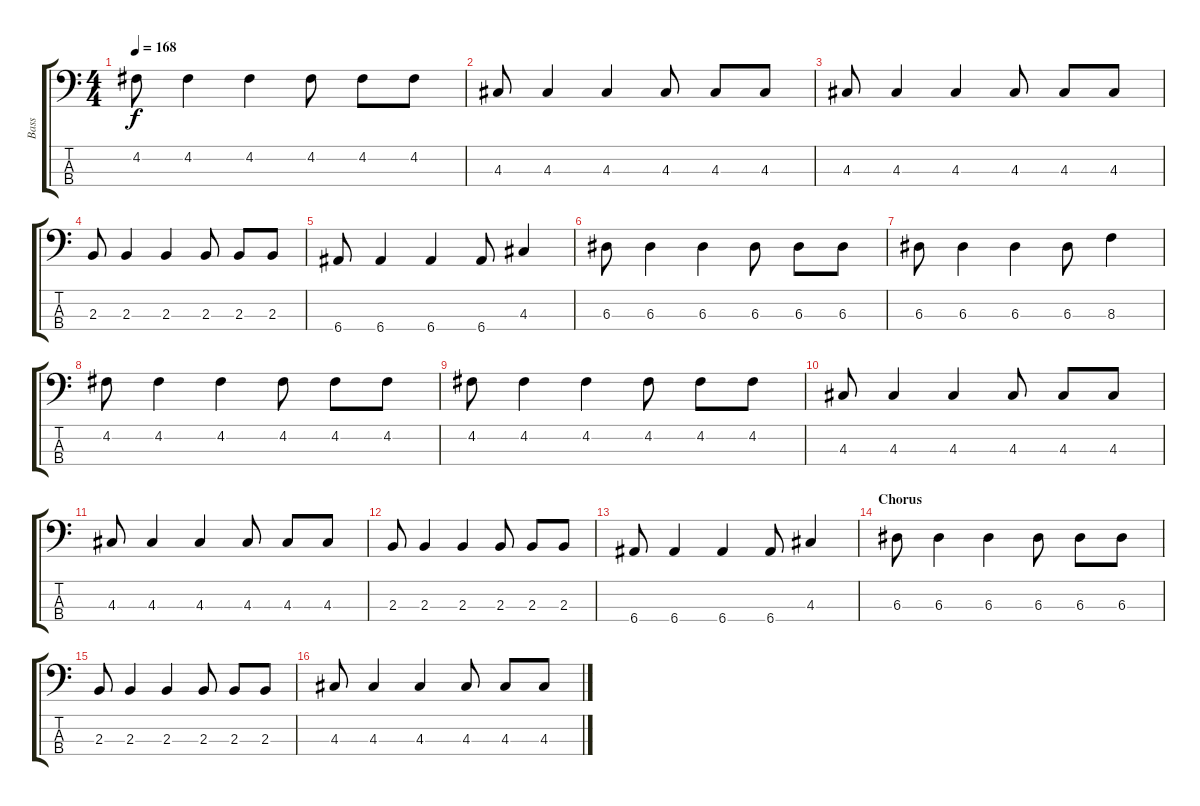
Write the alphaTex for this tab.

\track ("Bass" "Bass") {instrument electricbasspick}
\staff {score tabs}
\tuning (G2 D2 A1 E1) {hide}
\ts (4 4)
\tempo 168
\clef f4
\ks c
4.2.8{dy f} 4.2.4 4.2.4 4.2.8 4.2.8 4.2.8 |
4.3.8 4.3.4 4.3.4 4.3.8 4.3.8 4.3.8 |
4.3.8 4.3.4 4.3.4 4.3.8 4.3.8 4.3.8 |
2.3.8 2.3.4 2.3.4 2.3.8 2.3.8 2.3.8 |
6.4.8 6.4.4 6.4.4 6.4.8 4.3.4 |
6.3.8 6.3.4 6.3.4 6.3.8 6.3.8 6.3.8 |
6.3.8 6.3.4 6.3.4 6.3.8 8.3.4 |
4.2.8 4.2.4 4.2.4 4.2.8 4.2.8 4.2.8 |
4.2.8 4.2.4 4.2.4 4.2.8 4.2.8 4.2.8 |
4.3.8 4.3.4 4.3.4 4.3.8 4.3.8 4.3.8 |
4.3.8 4.3.4 4.3.4 4.3.8 4.3.8 4.3.8 |
2.3.8 2.3.4 2.3.4 2.3.8 2.3.8 2.3.8 |
6.4.8 6.4.4 6.4.4 6.4.8 4.3.4 |
\section ("" "Chorus")
6.3.8 6.3.4 6.3.4 6.3.8 6.3.8 6.3.8 |
2.3.8 2.3.4 2.3.4 2.3.8 2.3.8 2.3.8 |
4.3.8 4.3.4 4.3.4 4.3.8 4.3.8 4.3.8
